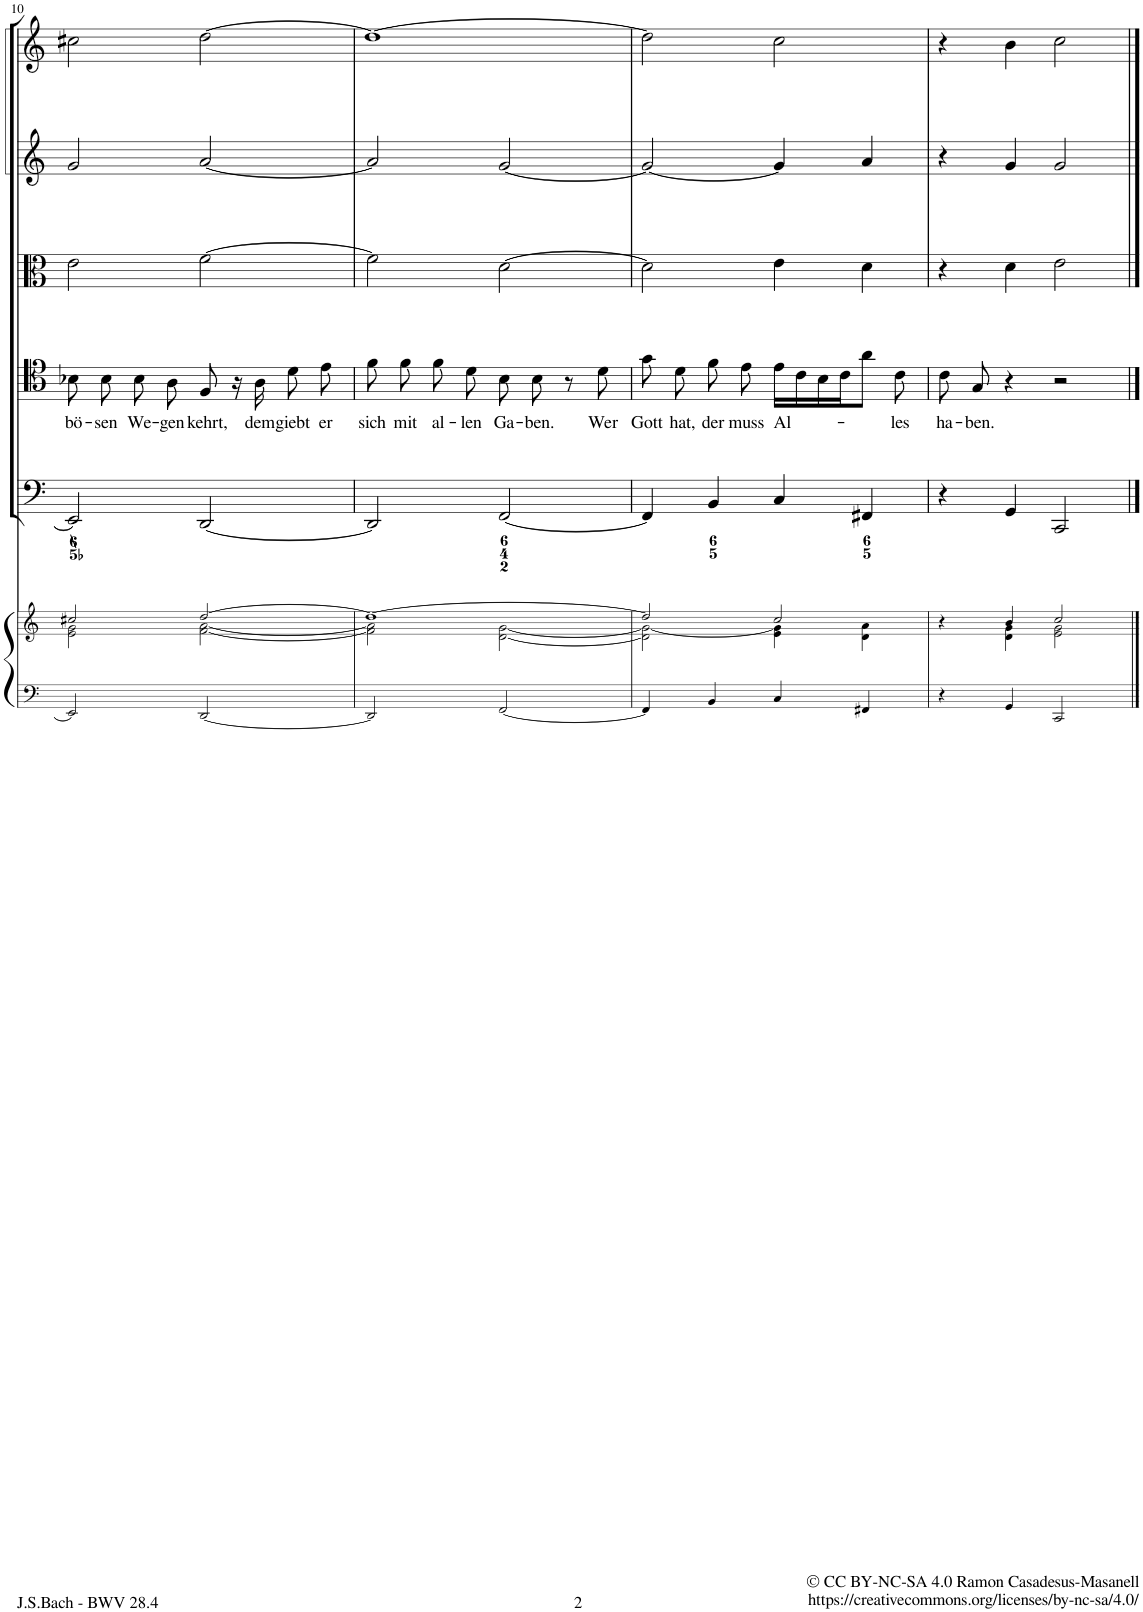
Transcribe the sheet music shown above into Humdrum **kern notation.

**kern	**kern	**kern	**kern	**text	**kern	**kern	**kern
*part6	*part6	*part5	*part4	*part4	*part3	*part2	*part1
*staff7	*staff6	*staff5	*staff4	*staff4	*staff3	*staff2	*staff1
*I"Piano reduction	*	*I"Continuo	*I"Tenore	*	*I"Viola	*I"Violino II	*I"Violino I
*I'Pno	*	*	*	*	*	*	*
!!LO:PB:g=z
*clefF4	*clefG2	*clefF4	*clefC4	*	*clefC3	*clefG2	*clefG2
*k[]	*k[]	*k[]	*k[]	*	*k[]	*k[]	*k[]
*M4/4	*M4/4	*M4/4	*M4/4	*	*M4/4	*M4/4	*M4/4
*met(c)	*met(c)	*met(c)	*met(c)	*	*met(c)	*met(c)	*met(c)
=10	=10	=10	=10	=10	=10	=10	=10
*	*^	*	*	*	*	*	*
!	!	!	!	!	!LO:LY:b	!	!	!
2EE/]	2cc#X/	2e\ 2g\	2EE/]	8B-X\	bö-	2e\	2g/	2cc#X\
!	!	!	!	!	!LO:LY:b	!	!	!
.	.	.	.	8B-\	-sen	.	.	.
!	!	!	!	!	!LO:LY:b	!	!	!
.	.	.	.	8B-\	We-	.	.	.
!	!	!	!	!	!LO:LY:b	!	!	!
.	.	.	.	8A\	-gen	.	.	.
!	!	!	!	!	!LO:LY:b	!	!	!
[2DD/	[2dd/	[2f\ [2a\	[2DD/	8F/	kehrt,	[2f\	[2a/	[2dd\
.	.	.	.	16r	.	.	.	.
!	!	!	!	!	!LO:LY:b	!	!	!
.	.	.	.	16A\	dem	.	.	.
!	!	!	!	!	!LO:LY:b	!	!	!
.	.	.	.	8d\	giebt	.	.	.
!	!	!	!	!	!LO:LY:b	!	!	!
.	.	.	.	8e\	er	.	.	.
=11	=11	=11	=11	=11	=11	=11	=11	=11
!	!	!	!	!	!LO:LY:b	!	!	!
2DD/]	1dd_	2f\] 2a\]	2DD/]	8f\	sich	2f\]	2a/]	1dd_
!	!	!	!	!	!LO:LY:b	!	!	!
.	.	.	.	8f\	mit	.	.	.
!	!	!	!	!	!LO:LY:b	!	!	!
.	.	.	.	8f\	al-	.	.	.
!	!	!	!	!	!LO:LY:b	!	!	!
.	.	.	.	8d\	-len	.	.	.
!	!	!	!	!	!LO:LY:b	!	!	!
[2FF/	.	[2d\ [2g\	[2FF/	8B\	Ga-	[2d\	[2g/	.
!	!	!	!	!	!LO:LY:b	!	!	!
.	.	.	.	8B\	-ben.	.	.	.
.	.	.	.	8r	.	.	.	.
!	!	!	!	!	!LO:LY:b	!	!	!
.	.	.	.	8d\	Wer	.	.	.
=12	=12	=12	=12	=12	=12	=12	=12	=12
!	!	!	!	!	!LO:LY:b	!	!	!
4FF/]	2dd/]	2d\] 2g\_	4FF/]	8g\	Gott	2d\]	2g/_	2dd\]
!	!	!	!	!	!LO:LY:b	!	!	!
.	.	.	.	8d\	hat,	.	.	.
!	!	!	!	!	!LO:LY:b	!	!	!
4BB/	.	.	4BB/	8f\	der	.	.	.
!	!	!	!	!	!LO:LY:b	!	!	!
.	.	.	.	8e\	muss	.	.	.
!	!	!	!	!	!LO:LY:b	!	!	!
4C/	2cc/	4e\ 4g\]	4C/	16e\LL	Al-	4e\	4g/]	2cc\
.	.	.	.	16c\	.	.	.	.
.	.	.	.	16B\	.	.	.	.
.	.	.	.	16c\J	.	.	.	.
4FF#X/	.	4d\ 4a\	4FF#X/	8a\J	.	4d\	4a/	.
!	!	!	!	!	!LO:LY:b	!	!	!
.	.	.	.	8c\	les	.	.	.
=13	=13	=13	=13	=13	=13	=13	=13	=13
!	!	!	!	!	!LO:LY:b	!	!	!
4r	4r	4ryy	4r	8c\	ha-	4r	4r	4r
!	!	!	!	!	!LO:LY:b	!	!	!
.	.	.	.	8G/	-ben.	.	.	.
4GG/	4b/	4d\ 4g\	4GG/	4r	.	4d\	4g/	4b\
2CC/	2cc/	2e\ 2g\	2CC/	2r	.	2e\	2g/	2cc\
*	*v	*v	*	*	*	*	*	*
==	==	==	==	==	==	==	==
*-	*-	*-	*-	*-	*-	*-	*-
